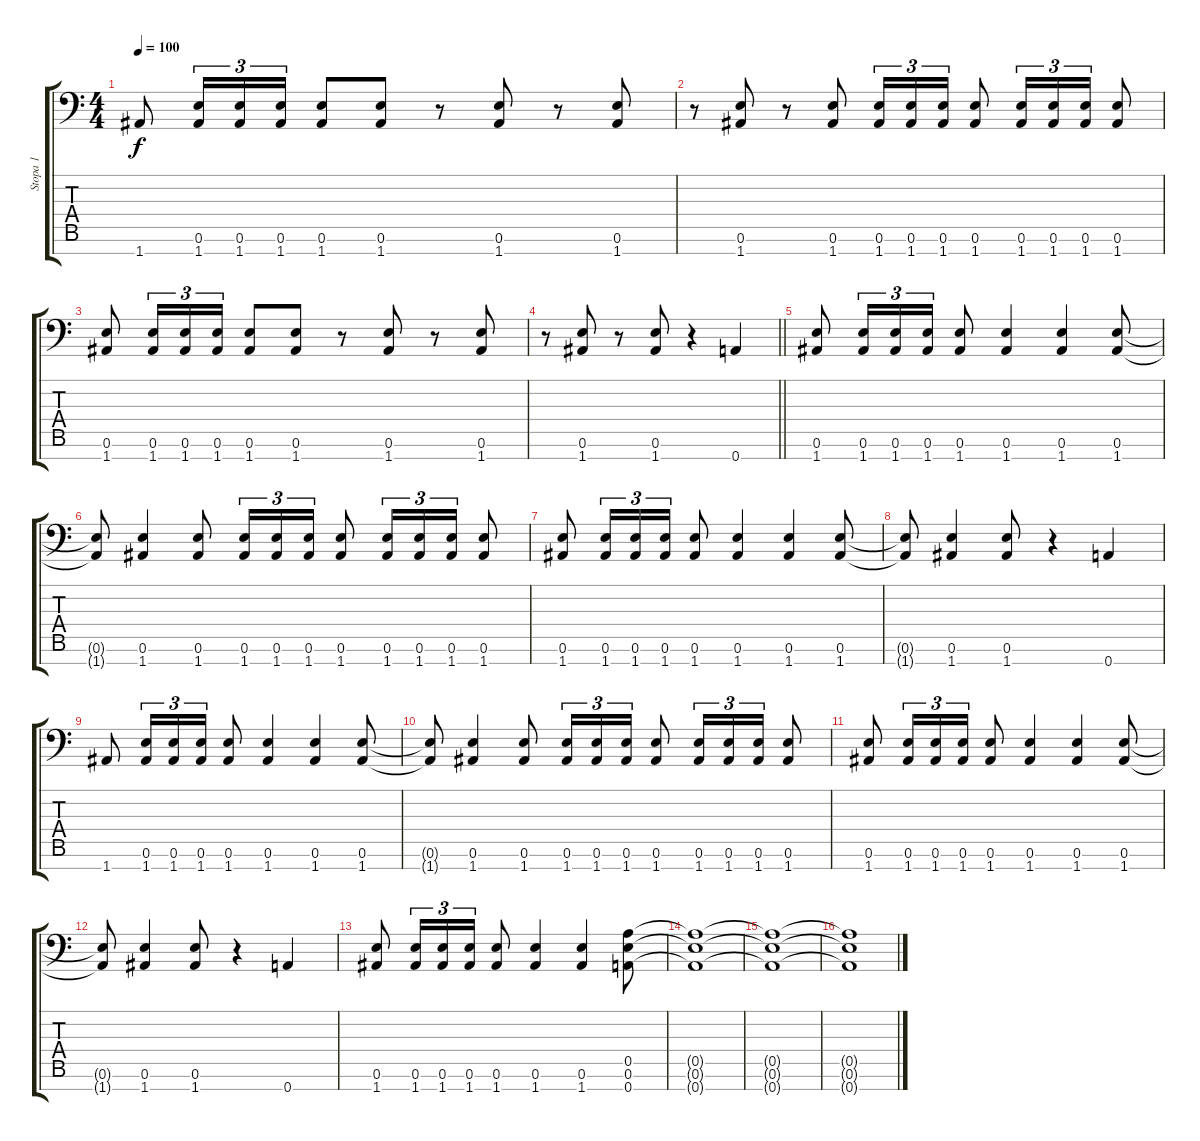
\track ("Stopa 1" "Stopa 1") {instrument distortionguitar}
\staff {score tabs}
\tuning (E4 B3 G3 D3 A2 E2 A1) {hide}
\ts (4 4)
\tempo 100
\clef f4
\ks c
1.7.8{dy f} (0.6 1.7).16{tu (3 2)} (0.6 1.7).16{tu (3 2)} (0.6 1.7).16{tu (3 2)} (0.6 1.7).8 (0.6 1.7).8 r.8 (0.6 1.7).8 r.8 (0.6 1.7).8 |
r.8 (0.6 1.7).8 r.8 (0.6 1.7).8 (0.6 1.7).16{tu (3 2)} (0.6 1.7).16{tu (3 2)} (0.6 1.7).16{tu (3 2)} (0.6 1.7).8 (0.6 1.7).16{tu (3 2)} (0.6 1.7).16{tu (3 2)} (0.6 1.7).16{tu (3 2)} (0.6 1.7).8 |
(0.6 1.7).8 (0.6 1.7).16{tu (3 2)} (0.6 1.7).16{tu (3 2)} (0.6 1.7).16{tu (3 2)} (0.6 1.7).8 (0.6 1.7).8 r.8 (0.6 1.7).8 r.8 (0.6 1.7).8 |
\barLineRight lightlight
r.8 (0.6 1.7).8 r.8 (0.6 1.7).8 r.4 0.7.4 |
(0.6 1.7).8 (0.6 1.7).16{tu (3 2)} (0.6 1.7).16{tu (3 2)} (0.6 1.7).16{tu (3 2)} (0.6 1.7).8 (0.6 1.7).4 (0.6 1.7).4 (0.6 1.7).8 |
(0.6{t} 1.7{t}).8 (0.6 1.7).4 (0.6 1.7).8 (0.6 1.7).16{tu (3 2)} (0.6 1.7).16{tu (3 2)} (0.6 1.7).16{tu (3 2)} (0.6 1.7).8 (0.6 1.7).16{tu (3 2)} (0.6 1.7).16{tu (3 2)} (0.6 1.7).16{tu (3 2)} (0.6 1.7).8 |
(0.6 1.7).8 (0.6 1.7).16{tu (3 2)} (0.6 1.7).16{tu (3 2)} (0.6 1.7).16{tu (3 2)} (0.6 1.7).8 (0.6 1.7).4 (0.6 1.7).4 (0.6 1.7).8 |
(0.6{t} 1.7{t}).8 (0.6 1.7).4 (0.6 1.7).8 r.4 0.7.4 |
1.7.8 (0.6 1.7).16{tu (3 2)} (0.6 1.7).16{tu (3 2)} (0.6 1.7).16{tu (3 2)} (0.6 1.7).8 (0.6 1.7).4 (0.6 1.7).4 (0.6 1.7).8 |
(0.6{t} 1.7{t}).8 (0.6 1.7).4 (0.6 1.7).8 (0.6 1.7).16{tu (3 2)} (0.6 1.7).16{tu (3 2)} (0.6 1.7).16{tu (3 2)} (0.6 1.7).8 (0.6 1.7).16{tu (3 2)} (0.6 1.7).16{tu (3 2)} (0.6 1.7).16{tu (3 2)} (0.6 1.7).8 |
(0.6 1.7).8 (0.6 1.7).16{tu (3 2)} (0.6 1.7).16{tu (3 2)} (0.6 1.7).16{tu (3 2)} (0.6 1.7).8 (0.6 1.7).4 (0.6 1.7).4 (0.6 1.7).8 |
(0.6{t} 1.7{t}).8 (0.6 1.7).4 (0.6 1.7).8 r.4 0.7.4 |
(0.6 1.7).8 (0.6 1.7).16{tu (3 2)} (0.6 1.7).16{tu (3 2)} (0.6 1.7).16{tu (3 2)} (0.6 1.7).8 (0.6 1.7).4 (0.6 1.7).4 (0.5 0.6 0.7).8 |
(0.5{t} 0.6{t} 0.7{t}).1 |
(0.5{t} 0.6{t} 0.7{t}).1 |
(0.5{t} 0.6{t} 0.7{t}).1
